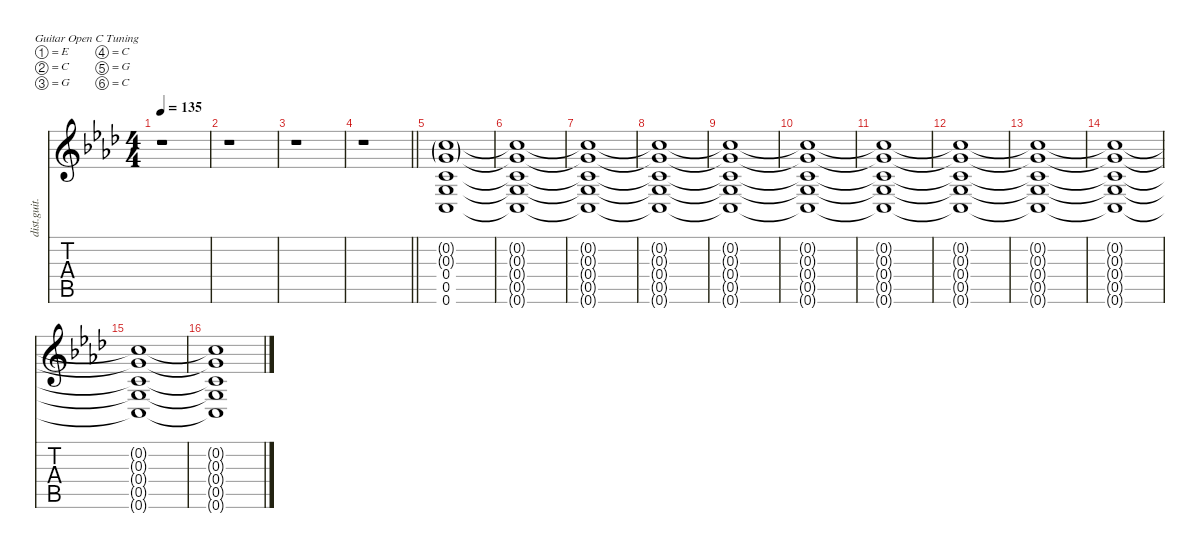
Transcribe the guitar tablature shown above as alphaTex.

\defaultSystemsLayout 4
\hideDynamics
\bracketExtendMode nobrackets
\otherSystemsTrackNameOrientation horizontal
\track ("Guitar 2" "dist.guit.") {defaultSystemsLayout 8 instrument distortionguitar}
\staff {score tabs}
\tuning (E4 C4 G3 C3 G2 C2)
\ts (4 4)
\tempo 135
\clef g2
\ks ab
r.1{dy f beam Down} |
r.1{beam Down} |
r.1{beam Down} |
\barLineRight lightlight
r.1{beam Down} |
(0.2{g acc forcenatural} 0.3{g acc forcenatural} 0.4{acc forcenatural} 0.5{acc forcenatural} 0.6{acc forcenatural}).1{beam Up} |
(0.2{t acc forcenatural} 0.3{t acc forcenatural} 0.4{t acc forcenatural} 0.5{t acc forcenatural} 0.6{t acc forcenatural}).1{beam Up} |
(0.2{t acc forcenatural} 0.3{t acc forcenatural} 0.4{t acc forcenatural} 0.5{t acc forcenatural} 0.6{t acc forcenatural}).1{beam Up} |
(0.2{t acc forcenatural} 0.3{t acc forcenatural} 0.4{t acc forcenatural} 0.5{t acc forcenatural} 0.6{t acc forcenatural}).1{beam Up} |
(0.2{t acc forcenatural} 0.3{t acc forcenatural} 0.4{t acc forcenatural} 0.5{t acc forcenatural} 0.6{t acc forcenatural}).1{beam Up} |
(0.2{t acc forcenatural} 0.3{t acc forcenatural} 0.4{t acc forcenatural} 0.5{t acc forcenatural} 0.6{t acc forcenatural}).1{beam Up} |
(0.2{t acc forcenatural} 0.3{t acc forcenatural} 0.4{t acc forcenatural} 0.5{t acc forcenatural} 0.6{t acc forcenatural}).1{beam Up} |
(0.2{t acc forcenatural} 0.3{t acc forcenatural} 0.4{t acc forcenatural} 0.5{t acc forcenatural} 0.6{t acc forcenatural}).1{beam Up} |
(0.2{t acc forcenatural} 0.3{t acc forcenatural} 0.4{t acc forcenatural} 0.5{t acc forcenatural} 0.6{t acc forcenatural}).1{beam Up} |
(0.2{t acc forcenatural} 0.3{t acc forcenatural} 0.4{t acc forcenatural} 0.5{t acc forcenatural} 0.6{t acc forcenatural}).1{beam Up} |
(0.2{t acc forcenatural} 0.3{t acc forcenatural} 0.4{t acc forcenatural} 0.5{t acc forcenatural} 0.6{t acc forcenatural}).1{beam Up} |
(0.2{t acc forcenatural} 0.3{t acc forcenatural} 0.4{t acc forcenatural} 0.5{t acc forcenatural} 0.6{t acc forcenatural}).1{beam Up}
